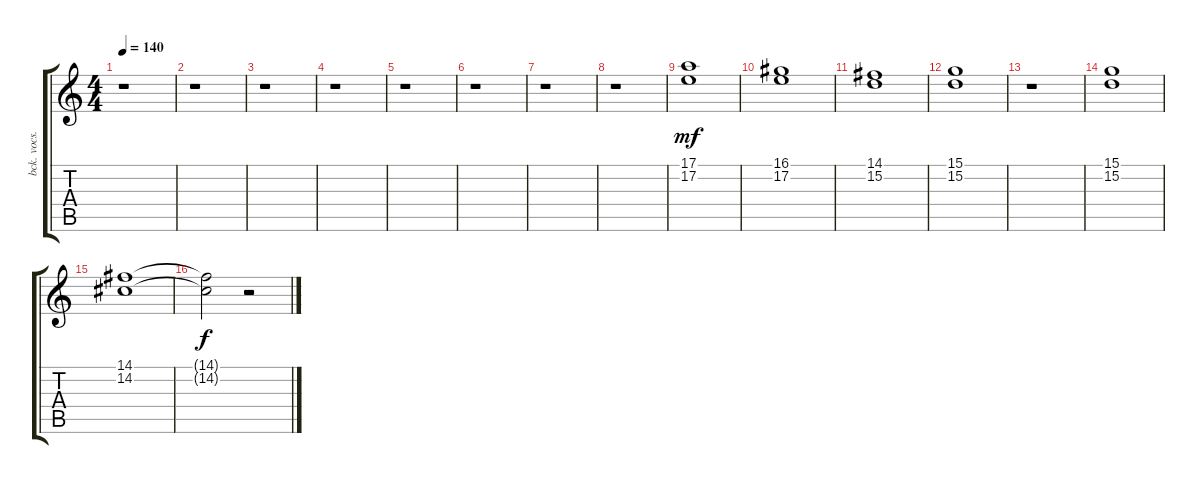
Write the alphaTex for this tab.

\track ("bck. vocs." "bck. vocs.") {instrument panflute}
\staff {score tabs}
\tuning (E4 B3 G3 D3 A2 E2) {hide}
\ts (4 4)
\tempo 140
\clef g2
\ks c
r.1{dy f} |
r.1 |
r.1 |
r.1 |
r.1 |
r.1 |
r.1 |
r.1 |
(17.1 17.2).1{dy mf} |
(16.1 17.2).1 |
(14.1 15.2).1 |
(15.1 15.2).1 |
r.1 |
(15.1 15.2).1 |
(14.1 14.2).1 |
(14.1{t} 14.2{t}).2{dy f} r.2
